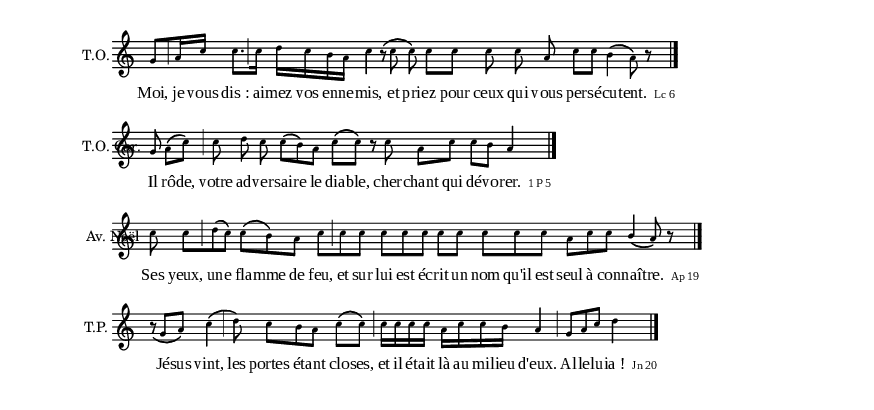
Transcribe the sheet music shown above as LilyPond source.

\version "2.10.0"
\include "definitions.ly"


%\markup { psaume 58}




\relative c'' { 
	\new Staff {
		\cadenzaOn
		
		\set Staff.instrumentName = \markup{ \center-align { T.O. } }
		g8[ \cesure a16 c] c8.[ \cesure c16] d[ c b a] c4 
		\pespace
		\times 2/3 { r8\( c c\) } c[ c] \times 2/3 { c c a } c[ c] \stemDown b4\( a8\) r

		
		
		
		\endBar
	}

	\addlyrics {
		
		Moi, je vous "dis :" ai -- mez vos en -- ne -- mis, et pri -- ez pour ceux qui vous per -- sé -- cu -- tent.

		
		\markup { \citation #"Lc 6" } }
	
	
}


\relative c'' { 
	\new Staff {
		\cadenzaOn
		
		\set Staff.instrumentName = \markup{ \center-align { T.O. Car. } }
		g8 a[\( c\)] \cesure  \times 2/3 { c d c } \times 2/3 { c[\( b\) a] } c[\( c\)] r c a[ c] c[ b] a4

		
		
		
		\endBar
	}

	\addlyrics {
		
		Il rô -- de, votre ad -- ver -- sai -- re le dia -- ble, cher -- chant qui dé -- vo -- rer.

		
		\markup { \citation #"1 P 5" } }
	
	
}
\relative c'' { 
	\new Staff {
		\cadenzaOn
		
		\set Staff.instrumentName = \markup{ \center-align { Av. Noël } }
		c8 \times 2/3 { c[\cesure d\( c]\) } 
		\times 2/3 { c[\( b\) a] }
		\times 2/3 { c[\cesure c c] }  \times 2/3 { c[ c c] }  c[ c]
		\times 2/3 { c[ c c] }  \times 2/3 { a[ c c] }
		\stemUp b4\( a8\) r8
		\endBar
	}

	\addlyrics {
		
		Ses yeux, un -- e fla -- mme de feu, et sur lui est éc -- rit un nom qu'il est seul à con -- naî -- tre.

		
		\markup { \citation #"Ap 19" } }
	
	
}


\relative c'' { 
	\new Staff {
		\cadenzaOn
		
		\set Staff.instrumentName = \markup{ \center-align { T.P. } }
		\times 2/3 { r8_\( g[ a]\) }
		\times 2/3 { c4\(\cesure d8\) }  
		\times 2/3 { c[ b a] }  c[\( c\)] \cesure
		c16[ c c c]
		a16[ c c b] a4 \cesure
		\times 2/3 {g8[ a c]} d4
		\endBar
	}

	\addlyrics {
		
		Jé -- sus vint, les portes ét -- ant clo -- ses, et il ét -- ait là au mil -- ieu d'eux. Al -- le -- lu -- "ia !"
		
		\markup { \citation #"Jn 20" } }
	
	
}


